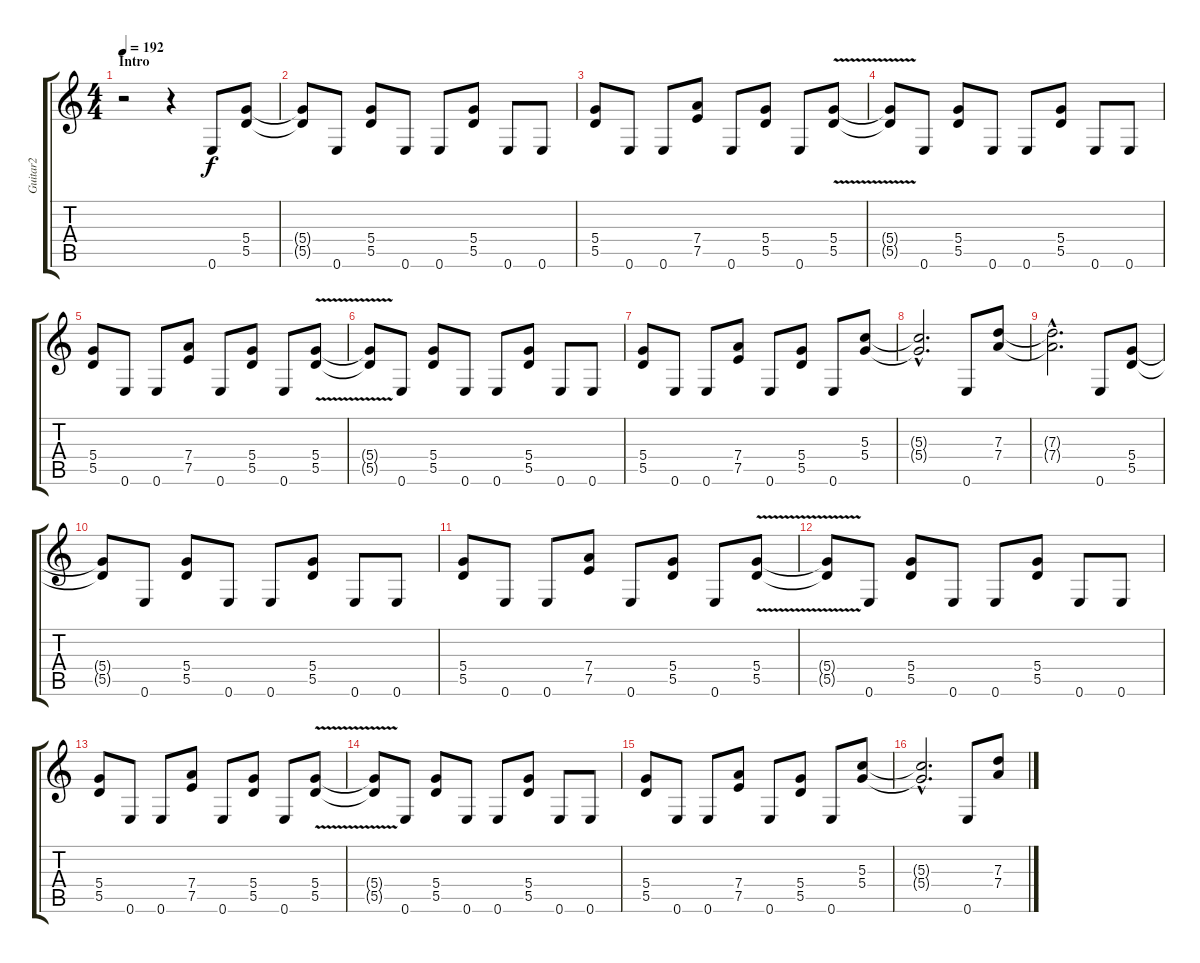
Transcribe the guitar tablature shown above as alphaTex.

\track ("Guitar2" "Guitar2") {instrument distortionguitar}
\staff {score tabs}
\tuning (E4 B3 G3 D3 A2 E2) {hide}
\ts (4 4)
\section ("" "Intro")
\tempo 192
\clef g2
\ks c
r.2{dy f instrument distortionguitar} r.4 0.6.8 (5.4 5.5).8 |
(5.4{t} 5.5{t}).8 0.6.8 (5.4 5.5).8 0.6.8 0.6.8 (5.4 5.5).8 0.6.8 0.6.8 |
(5.4 5.5).8 0.6.8 0.6.8 (7.4 7.5).8 0.6.8 (5.4 5.5).8 0.6.8 (5.4{v} 5.5).8 |
(5.4{t} 5.5{t}).8 0.6.8 (5.4 5.5).8 0.6.8 0.6.8 (5.4 5.5).8 0.6.8 0.6.8 |
(5.4 5.5).8 0.6.8 0.6.8 (7.4 7.5).8 0.6.8 (5.4 5.5).8 0.6.8 (5.4{v} 5.5).8 |
(5.4{t} 5.5{t}).8 0.6.8 (5.4 5.5).8 0.6.8 0.6.8 (5.4 5.5).8 0.6.8 0.6.8 |
(5.4 5.5).8 0.6.8 0.6.8 (7.4 7.5).8 0.6.8 (5.4 5.5).8 0.6.8 (5.3 5.4).8 |
(5.3{hac t} 5.4{hac t}).2{d} 0.6.8 (7.3 7.4).8 |
(7.3{hac t} 7.4{hac t}).2{d} 0.6.8 (5.4 5.5).8 |
(5.4{t} 5.5{t}).8 0.6.8 (5.4 5.5).8 0.6.8 0.6.8 (5.4 5.5).8 0.6.8 0.6.8 |
(5.4 5.5).8 0.6.8 0.6.8 (7.4 7.5).8 0.6.8 (5.4 5.5).8 0.6.8 (5.4{v} 5.5).8 |
(5.4{t} 5.5{t}).8 0.6.8 (5.4 5.5).8 0.6.8 0.6.8 (5.4 5.5).8 0.6.8 0.6.8 |
(5.4 5.5).8 0.6.8 0.6.8 (7.4 7.5).8 0.6.8 (5.4 5.5).8 0.6.8 (5.4{v} 5.5).8 |
(5.4{t} 5.5{t}).8 0.6.8 (5.4 5.5).8 0.6.8 0.6.8 (5.4 5.5).8 0.6.8 0.6.8 |
(5.4 5.5).8 0.6.8 0.6.8 (7.4 7.5).8 0.6.8 (5.4 5.5).8 0.6.8 (5.3 5.4).8 |
(5.3{hac t} 5.4{hac t}).2{d} 0.6.8 (7.3 7.4).8
